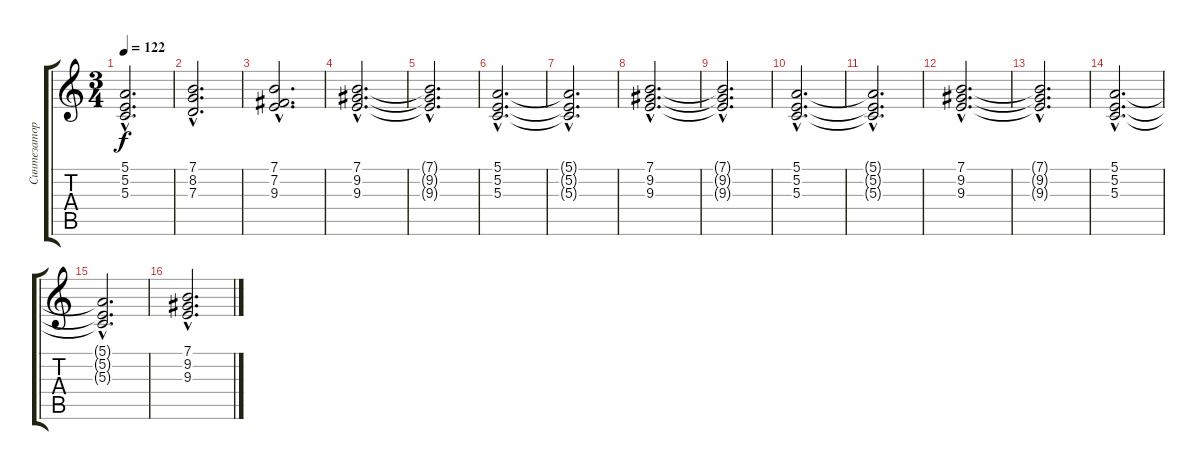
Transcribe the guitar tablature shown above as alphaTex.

\track ("Синтезатор" "Синтезатор") {instrument stringensemble1}
\staff {score tabs}
\tuning (E4 B3 G3 D3 A2 E2) {hide}
\ts (3 4)
\tempo 122
\clef g2
\ks c
(5.1{hac t} 5.2{hac t} 5.3{hac t}).2{d dy f} |
(7.1{hac} 8.2{hac} 7.3{hac}).2{d} |
(7.1{hac} 7.2{hac} 9.3{hac}).2{d} |
(7.1{hac} 9.2{hac} 9.3{hac}).2{d} |
(7.1{hac t} 9.2{hac t} 9.3{hac t}).2{d} |
(5.1{hac} 5.2{hac} 5.3{hac}).2{d} |
(5.1{hac t} 5.2{hac t} 5.3{hac t}).2{d} |
(7.1{hac} 9.2{hac} 9.3{hac}).2{d} |
(7.1{hac t} 9.2{hac t} 9.3{hac t}).2{d} |
(5.1{hac} 5.2{hac} 5.3{hac}).2{d} |
(5.1{hac t} 5.2{hac t} 5.3{hac t}).2{d} |
(7.1{hac} 9.2{hac} 9.3{hac}).2{d} |
(7.1{hac t} 9.2{hac t} 9.3{hac t}).2{d} |
(5.1{hac} 5.2{hac} 5.3{hac}).2{d} |
(5.1{hac t} 5.2{hac t} 5.3{hac t}).2{d} |
(7.1{hac} 9.2{hac} 9.3{hac}).2{d}
